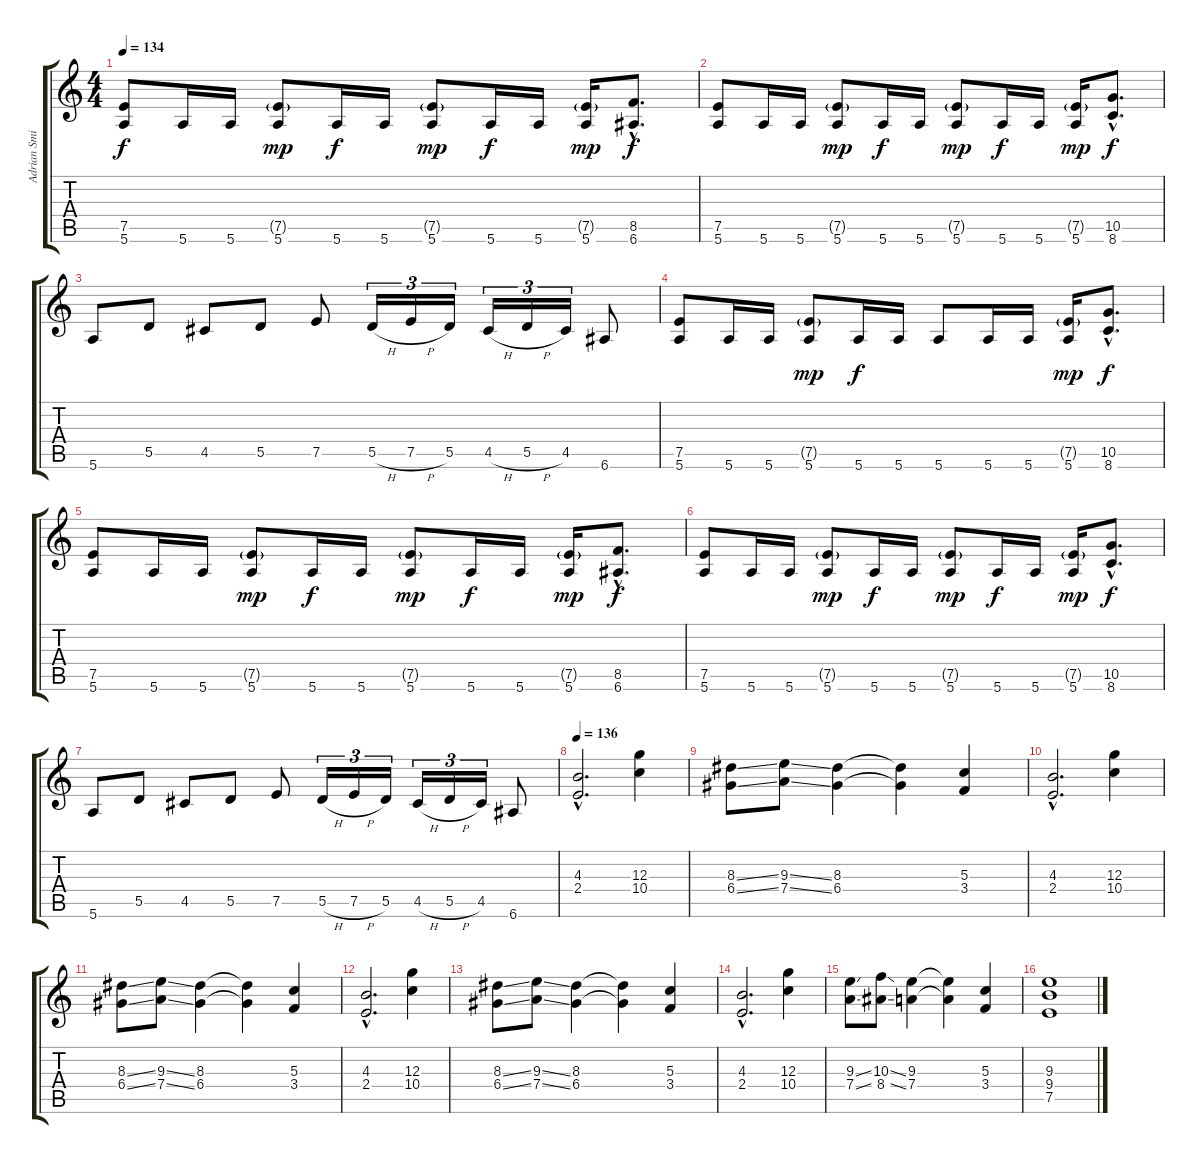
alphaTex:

\track ("Adrian Smith" "Adrian Smi") {instrument distortionguitar}
\staff {score tabs}
\tuning (E4 B3 G3 D3 A2 E2) {hide}
\ts (4 4)
\tempo 134
\clef g2
\ks c
(7.5 5.6).8{dy f} 5.6.16 5.6.16 (7.5{g} 5.6).8{dy mp} 5.6.16{dy f} 5.6.16 (7.5{g} 5.6).8{dy mp} 5.6.16{dy f} 5.6.16 (7.5{g} 5.6).16{dy mp} (8.5{hac} 6.6{hac}).8{d dy f} |
(7.5 5.6).8 5.6.16 5.6.16 (7.5{g} 5.6).8{dy mp} 5.6.16{dy f} 5.6.16 (7.5{g} 5.6).8{dy mp} 5.6.16{dy f} 5.6.16 (7.5{g} 5.6).16{dy mp} (10.5{hac} 8.6{hac}).8{d dy f} |
5.6.8 5.5.8 4.5.8 5.5.8 7.5.8 5.5{h}.16{tu (3 2)} 7.5{h}.16{tu (3 2)} 5.5.16{tu (3 2)} 4.5{h}.16{tu (3 2)} 5.5{h}.16{tu (3 2)} 4.5.16{tu (3 2)} 6.6.8 |
(7.5 5.6).8 5.6.16 5.6.16 (7.5{g} 5.6).8{dy mp} 5.6.16{dy f} 5.6.16 5.6.8 5.6.16 5.6.16 (7.5{g} 5.6).16{dy mp} (10.5{hac} 8.6{hac}).8{d dy f} |
(7.5 5.6).8 5.6.16 5.6.16 (7.5{g} 5.6).8{dy mp} 5.6.16{dy f} 5.6.16 (7.5{g} 5.6).8{dy mp} 5.6.16{dy f} 5.6.16 (7.5{g} 5.6).16{dy mp} (8.5{hac} 6.6{hac}).8{d dy f} |
(7.5 5.6).8 5.6.16 5.6.16 (7.5{g} 5.6).8{dy mp} 5.6.16{dy f} 5.6.16 (7.5{g} 5.6).8{dy mp} 5.6.16{dy f} 5.6.16 (7.5{g} 5.6).16{dy mp} (10.5{hac} 8.6{hac}).8{d dy f} |
5.6.8 5.5.8 4.5.8 5.5.8 7.5.8 5.5{h}.16{tu (3 2)} 7.5{h}.16{tu (3 2)} 5.5.16{tu (3 2)} 4.5{h}.16{tu (3 2)} 5.5{h}.16{tu (3 2)} 4.5.16{tu (3 2)} 6.6.8 |
\tempo 136
(4.3{hac} 2.4{hac}).2{d} (12.3 10.4).4 |
(8.3{ss} 6.4{ss}).8 (9.3{ss} 7.4{ss}).8 (8.3 6.4).4 (8.3{t} 6.4{t}).4 (5.3 3.4).4 |
(4.3{hac} 2.4{hac}).2{d} (12.3 10.4).4 |
(8.3{ss} 6.4{ss}).8 (9.3{ss} 7.4{ss}).8 (8.3 6.4).4 (8.3{t} 6.4{t}).4 (5.3 3.4).4 |
(4.3{hac} 2.4{hac}).2{d} (12.3 10.4).4 |
(8.3{ss} 6.4{ss}).8 (9.3{ss} 7.4{ss}).8 (8.3 6.4).4 (8.3{t} 6.4{t}).4 (5.3 3.4).4 |
(4.3{hac} 2.4{hac}).2{d} (12.3 10.4).4 |
(9.3{ss} 7.4{ss}).8 (10.3{ss} 8.4{ss}).8 (9.3 7.4).4 (9.3{t} 7.4{t}).4 (5.3 3.4).4 |
(9.3 9.4 7.5).1
